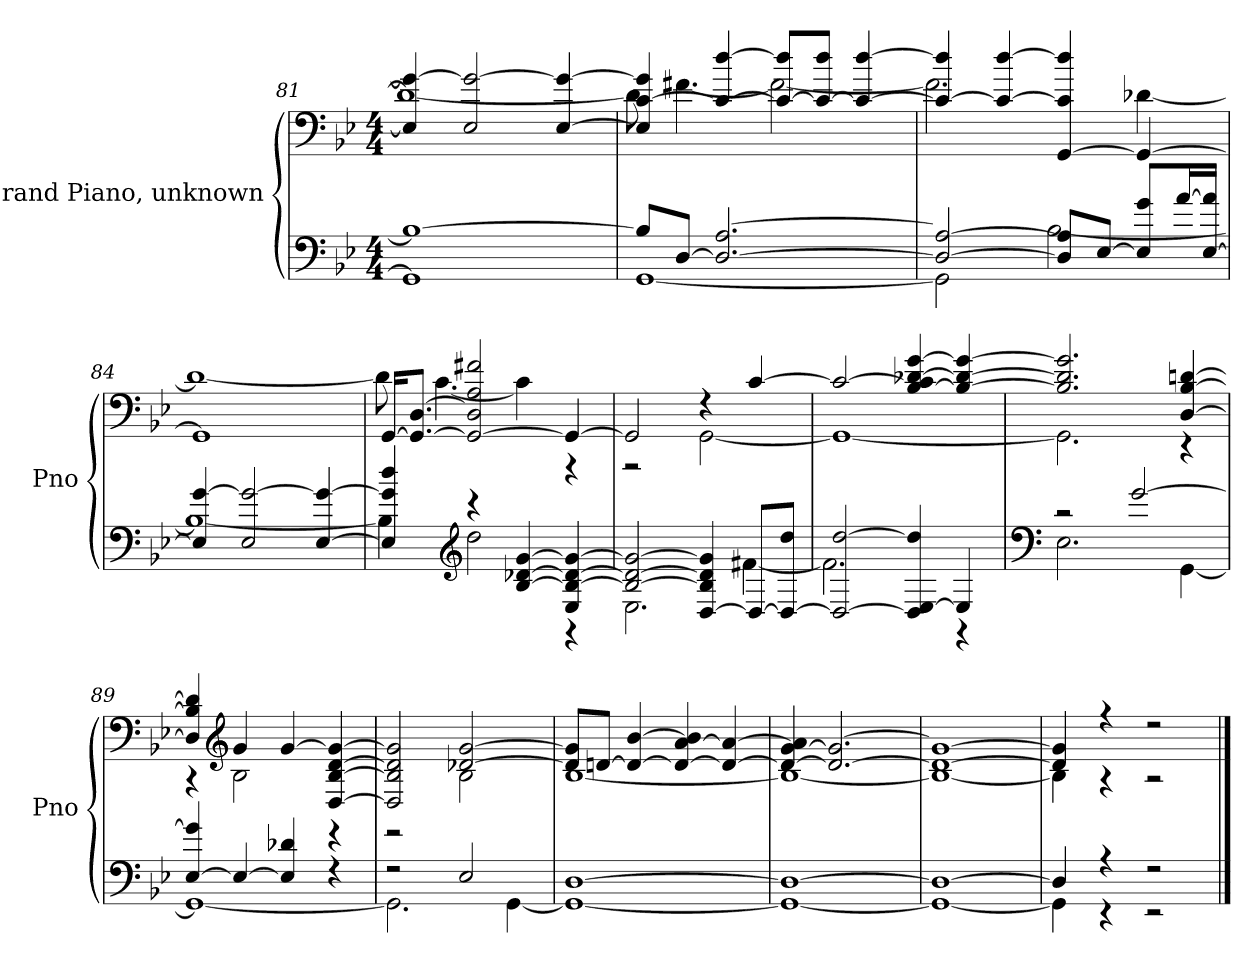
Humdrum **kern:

**kern	**kern
*part1	*part1
*staff2	*staff1
*I"Grand Piano, unknown	*
*I'Pno	*
*clefF4	*clefF4
*k[b-e-]	*k[b-e-]
*M4/4	*M4/4
=81	=81
*^	*^
1B-_	1GG]	4E-/] 4g/_	1d-_
.	.	2E-/ 2g/_	.
.	.	[4E-/ 4g/_	.
=82	=82	=82	=82
8B-/L]	[1GG	4E-/] [4c/ 4g/]	8d-\]
[8D/J	.	.	[4.f#X\
2.D/_ [2.A/	.	4c/_ [4dd/	.
.	.	8c/_ 8dd/]L	2f#\_
.	.	8c/_ 8dd/J	.
.	.	4c/_ [4dd/	.
=83	=83	=83	=83
2D/_ 2A/_	2GG\]	4c/_ 4dd/]	2.f#\]
.	.	4c/_ [4dd/	.
8D/] 8A/]L	[2B-\	[4GG/ 4c/] 4dd/]	.
[8E-/J	.	.	.
8E-/] 8g/L	.	4GG/_	[4d-X\
[16a/L	.	.	.
[16E-/ 16a/]JJ	.	.	.
!!LO:LB:g=z	!!
=84	=84	=84	=84
4E-/] [4g/	1B-_	1GG]	1d-_
2E-/ 2g/_	.	.	.
[4E-/ 4g/_	.	.	.
=85	=85	=85	=85
4E-/] 4g/] 4dd/	4B-\]	[16GG/KL	8d-\]
.	.	8.GG/_ [8.D/J	.
.	.	.	[4.c\
*clefG2	*	*	*
4r	2dd\	2GG/_ 2D/] 2A/ 2f#X/	.
[4B-/ [4d-X/ [4g/	.	.	4c\]
4E-/ 4B-/_ 4d-/_ 4g/_	4r	4GG/_	4r
=86	=86	=86	=86
2B-/_ 2d-/_ 2g/_	2.E-\	2GG/]	2r
[4D/ 4B-/] 4d-/] 4g/]	.	4r	[2GG\
8D/L_	[4f#X\	[4c/	.
8D/_ 8dd/J	.	.	.
=87	=87	=87	=87
2D/_ [2dd/	2.f#\]	2c/_	1GG_
4D/] [4E-/ 4dd/]	.	[4B-/ 4c/] [4d-X/ [4g/	.
4E-/]	4r	4B-/_ 4d-/_ 4g/_	.
=88	=88	=88	=88
*clefF4	*	*	*
2r	2.E-\	2.B-/] 2.d-/] 2.g/]	2.GG\]
[2g/	.	.	.
.	[4GG\	[4D/ [4B-/ [4dn/	4r
!!LO:LB:g=z	!!
=89	=89	=89	=89
[4E-/ 4g/]	1GG_	4D/] 4B-/] 4d/]	4r
*	*	*clefG2	*
4E-/_	.	4g/	2B-\
4E-/] 4d-X/	.	[4g/	.
4r	.	[4D/ [4B-/ [4d/ 4g/_	4r
=90	=90	=90	=90
2r	2.GG\]	2D/] 2B-/] 2d/] 2g/]	2r
2E-/	.	[2d-X/ [2g/	2B-\
.	[4GG\	.	.
=91	=91	=91	=91
[1D	1GG_	8d-/] 8g/]L	[1B-
.	.	[8dn/J	.
.	.	4d/_ [4b-/	.
.	.	4d/_ [4a/ 4b-/]	.
.	.	4d/_ 4a/_	.
=92	=92	=92	=92
1D_	1GG_	4d/_ [4g/ 4a/]	1B-_
.	.	2.d/_ 2.g/_	.
=93	=93	=93	=93
1D_	1GG_	1d_ 1g_	1B-_
=94	=94	=94	=94
4D/]	4GG\]	4d/] 4g/]	4B-\]
4r	4r	4r	4r
2r	2r	2r	2r
*v	*v	*	*
*	*v	*v
==	==
*-	*-
